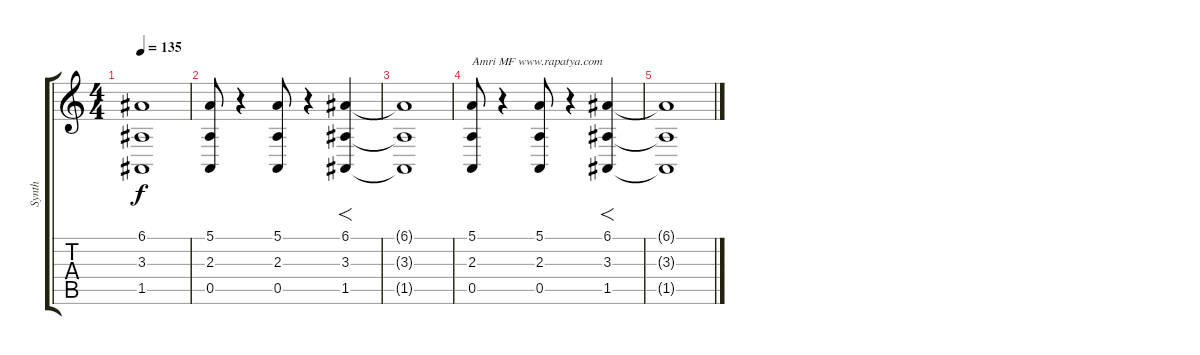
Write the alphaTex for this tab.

\track ("Synth" "Synth") {instrument lead2sawtooth}
\staff {score tabs}
\tuning (E4 B3 G3 D3 A2 E2) {hide}
\ts (4 4)
\tempo 135
\clef g2
\ks c
(6.1{t} 3.3{t} 1.5{t}).1{dy f} |
(5.1 2.3 0.5).8 r.4 (5.1 2.3 0.5).8 r.4 (6.1 3.3 1.5).4{f} |
(6.1{t} 3.3{t} 1.5{t}).1 |
(5.1 2.3 0.5).8{txt "Amri MF www.rapatya.com"} r.4 (5.1 2.3 0.5).8 r.4 (6.1 3.3 1.5).4{f} |
(6.1{t} 3.3{t} 1.5{t}).1
